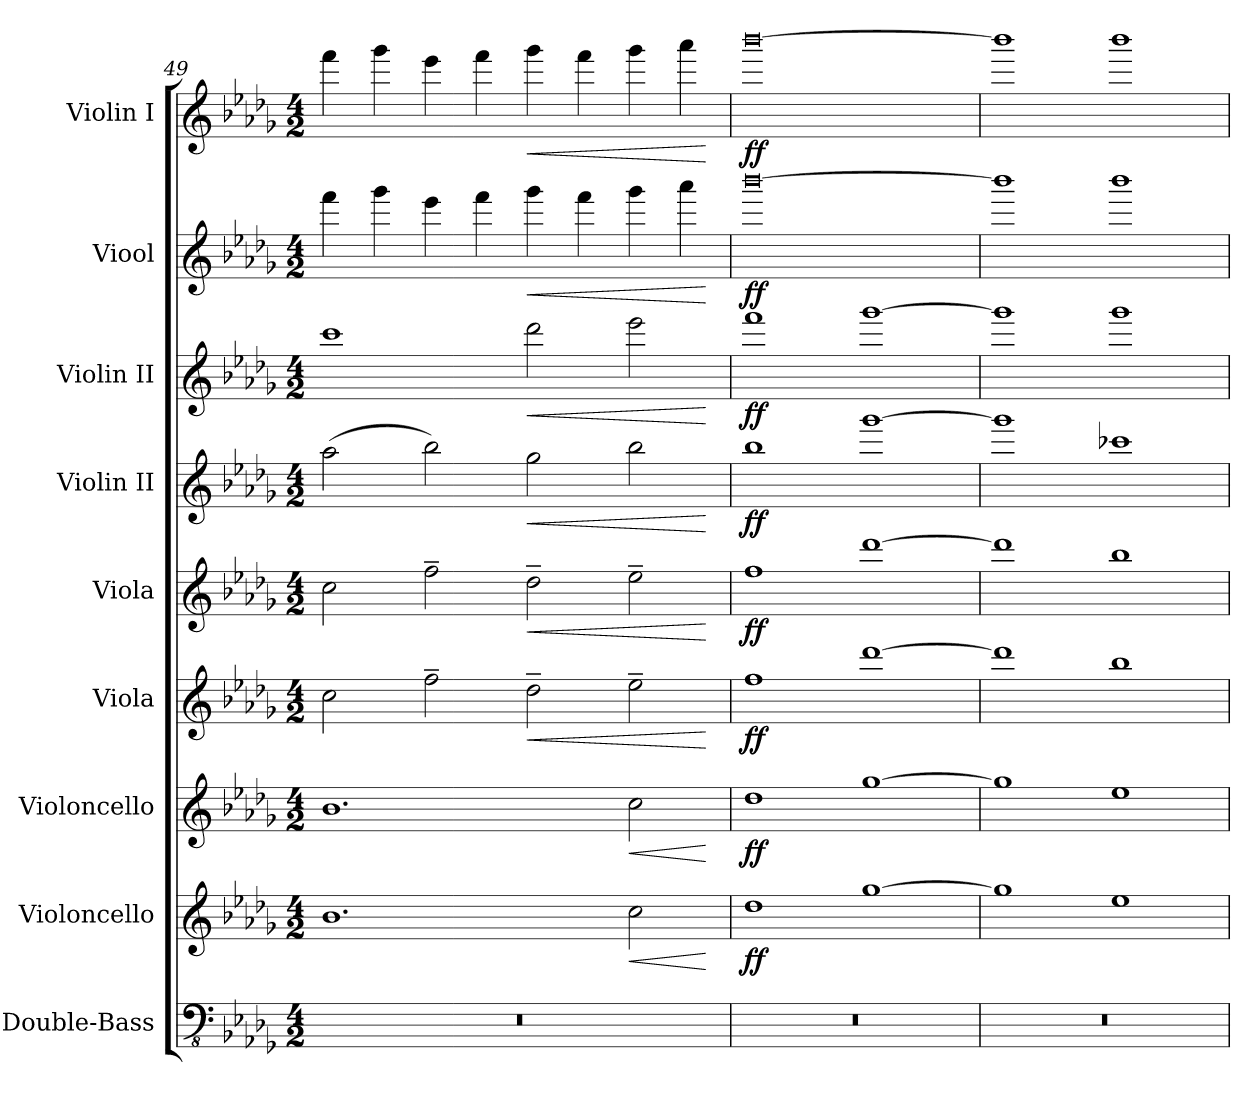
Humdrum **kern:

**kern	**kern	**dynam	**kern	**dynam	**kern	**dynam	**kern	**dynam	**kern	**dynam	**kern	**dynam	**kern	**dynam	**kern	**dynam
*part9	*part8	*part8	*part7	*part7	*part6	*part6	*part5	*part5	*part4	*part4	*part3	*part3	*part2	*part2	*part1	*part1
*staff9	*staff8	*staff8	*staff7	*staff7	*staff6	*staff6	*staff5	*staff5	*staff4	*staff4	*staff3	*staff3	*staff2	*staff2	*staff1	*staff1
*I"Double-Bass	*I"Violoncello	*	*I"Violoncello	*	*I"Viola	*	*I"Viola	*	*I"Violin II	*	*I"Violin II	*	*I"Viool	*	*I"Violin I	*
*I'D.-B.	*I'Vc.	*	*I'Vc.	*	*I'Vla.	*	*I'Vla.	*	*I'Vln. II	*	*I'Vln. II	*	*	*	*I'Vln. I	*
*clefFv4	*clefG2	*	*clefG2	*	*clefG2	*	*clefG2	*	*clefG2	*	*clefG2	*	*clefG2	*	*clefG2	*
*ITrd7c12	*	*	*	*	*	*	*	*	*	*	*	*	*	*	*	*
*k[b-e-a-d-g-]	*k[b-e-a-d-g-]	*	*k[b-e-a-d-g-]	*	*k[b-e-a-d-g-]	*	*k[b-e-a-d-g-]	*	*k[b-e-a-d-g-]	*	*k[b-e-a-d-g-]	*	*k[b-e-a-d-g-]	*	*k[b-e-a-d-g-]	*
*M4/2	*M4/2	*	*M4/2	*	*M4/2	*	*M4/2	*	*M4/2	*	*M4/2	*	*M4/2	*	*M4/2	*
=49	=49	=49	=49	=49	=49	=49	=49	=49	=49	=49	=49	=49	=49	=49	=49	=49
0r	1.b-	.	1.b-	.	2cc\	.	2cc\	.	(2aa-\	.	1ccc	.	4fff\	.	4fff\	.
.	.	.	.	.	.	.	.	.	.	.	.	.	4ggg-\	.	4ggg-\	.
.	.	.	.	.	2ff~\	.	2ff~\	.	2bb-\)	.	.	.	4eee-\	.	4eee-\	.
.	.	.	.	.	.	.	.	.	.	.	.	.	4fff\	.	4fff\	.
!	!	!	!	!	!	!LO:HP:b	!	!LO:HP:b	!	!LO:HP:b	!	!LO:HP:b	!	!LO:HP:b	!	!LO:HP:b
.	.	.	.	.	2dd-~\	<	2dd-~\	<	2gg-\	<	2ddd-\	<	4ggg-\	<	4ggg-\	<
.	.	.	.	.	.	.	.	.	.	.	.	.	4fff\	.	4fff\	.
!	!	!LO:HP:b	!	!LO:HP:b	!	!	!	!	!	!	!	!	!	!	!	!
.	2cc\	<	2cc\	<	2ee-~\	.	2ee-~\	.	2bb-\	.	2eee-\	.	4ggg-\	.	4ggg-\	.
.	.	.	.	.	.	.	.	.	.	.	.	.	4aaa-\	.	4aaa-\	.
.	.	[	.	[	.	[	.	[	.	[	.	[	.	[	.	[
=50	=50	=50	=50	=50	=50	=50	=50	=50	=50	=50	=50	=50	=50	=50	=50	=50
!	!	!LO:DY:b	!	!LO:DY:b	!	!LO:DY:b	!	!LO:DY:b	!	!LO:DY:b	!	!LO:DY:b	!	!LO:DY:b	!	!LO:DY:b
0r	1dd-	ff	1dd-	ff	1ff	ff	1ff	ff	1bb-	ff	1fff	ff	[0bbb-	ff	[0bbb-	ff
.	[1gg-	.	[1gg-	.	[1ddd-	.	[1ddd-	.	[1ggg-	.	[1ggg-	.	.	.	.	.
=51	=51	=51	=51	=51	=51	=51	=51	=51	=51	=51	=51	=51	=51	=51	=51	=51
0r	1gg-]	.	1gg-]	.	1ddd-]	.	1ddd-]	.	1ggg-]	.	1ggg-]	.	1bbb-]	.	1bbb-]	.
.	1ee-	.	1ee-	.	1bb-	.	1bb-	.	1ccc-X	.	1ggg-	.	1bbb-	.	1bbb-	.
=	=	=	=	=	=	=	=	=	=	=	=	=	=	=	=	=
*-	*-	*-	*-	*-	*-	*-	*-	*-	*-	*-	*-	*-	*-	*-	*-	*-
